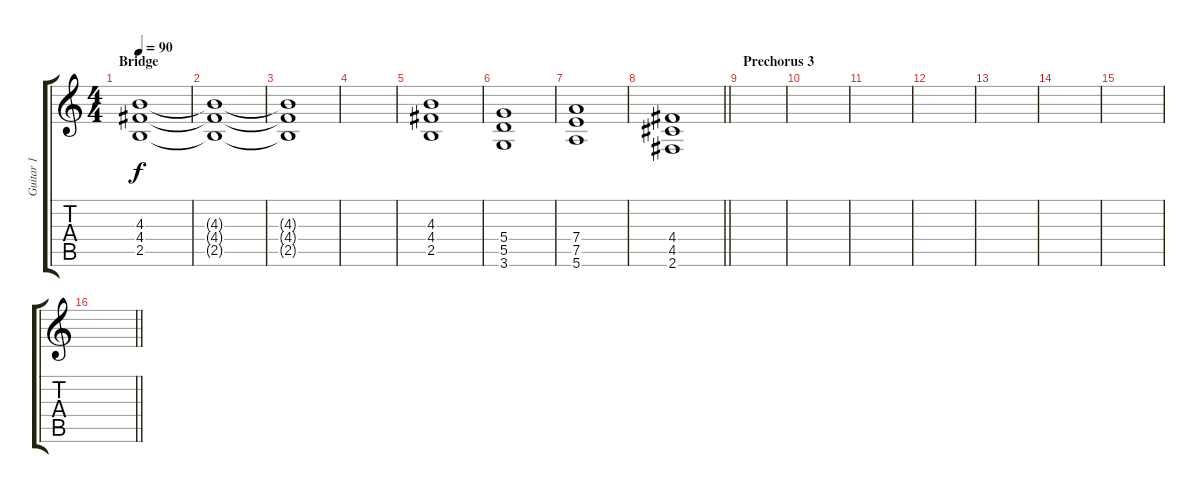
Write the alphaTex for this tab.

\track ("Guitar 1" "Guitar 1") {instrument distortionguitar}
\staff {score tabs}
\tuning (E4 B3 G3 D3 A2 E2) {hide}
\ts (4 4)
\section ("" "Bridge")
\tempo 90
\clef g2
\ks c
(4.3 4.4 2.5).1{dy f} |
(4.3{t} 4.4{t} 2.5{t}).1 |
(4.3{t} 4.4{t} 2.5{t}).1 |
|
(4.3 4.4 2.5).1{volume 13} |
(5.4 5.5 3.6).1 |
(7.4 7.5 5.6).1 |
\barLineRight lightlight
(4.4 4.5 2.6).1 |
\section ("" "Prechorus 3")
|
|
|
|
|
|
|
\barLineRight lightlight
